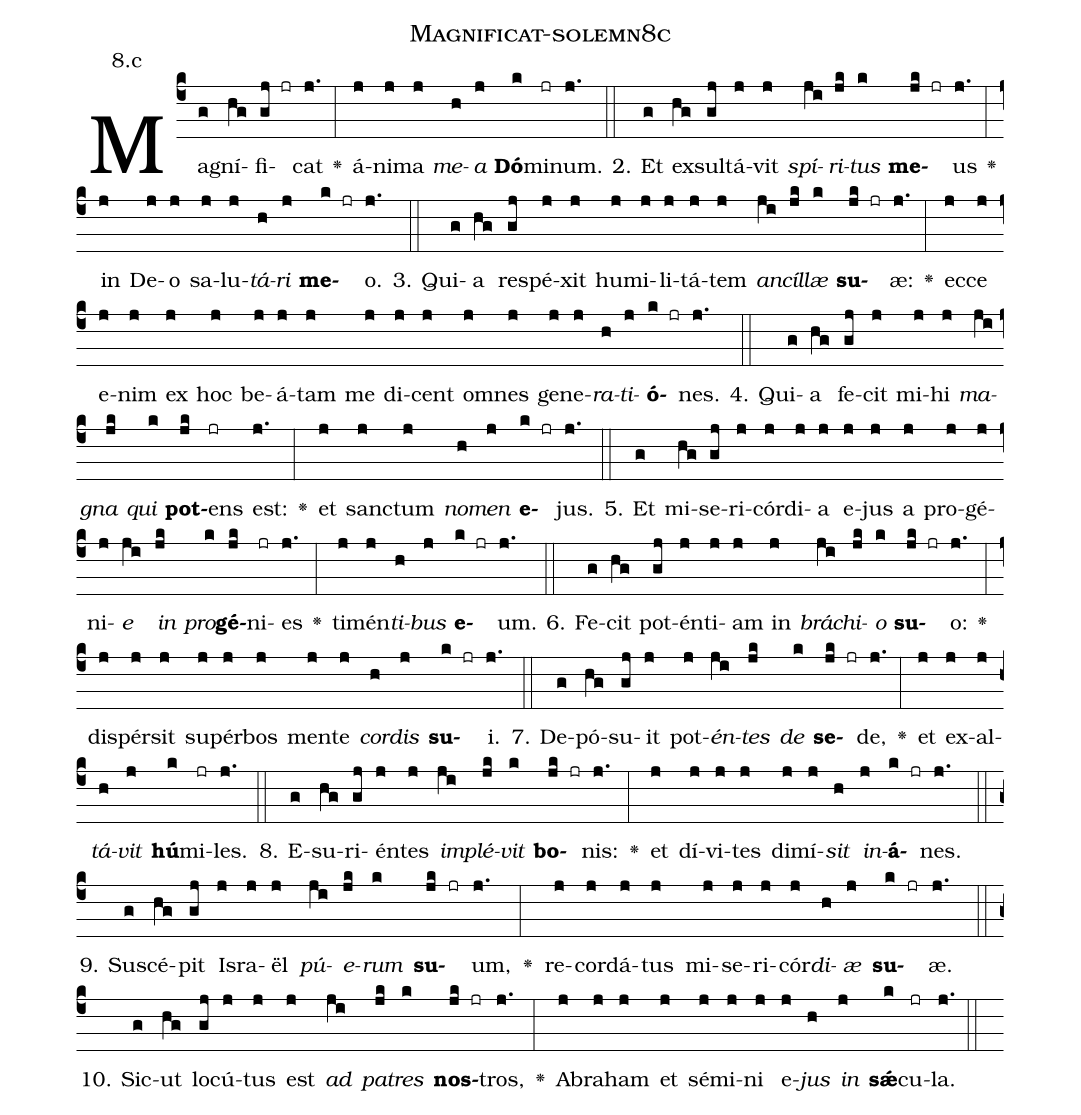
name: Magnificat-solemn8c;
annotation: 8.c;
%%
(c4)Ma(g)gní(hg)fi(gj jr)cat(j.) <v>\greheightstar</v>(:) á(j)ni(j)ma(j) <i>me</i>(h)<i>a</i>(j) <b>Dó</b>(k)mi(jr)num.(j.) (::)
2. Et(g) ex(hg)sul(gj)tá(j)vit(j) <i>spí</i>(ji)<i>ri</i>(jk)<i>tus</i>(k) <b>me</b>(jk jr)us(j.) <v>\greheightstar</v>(:) in(j) De(j)o(j) sa(j)lu(j)<i>tá</i>(h)<i>ri</i>(j) <b>me</b>(k jr)o.(j.) (::)
3. Qui(g)a(hg) re(gj)spé(j)xit(j) hu(j)mi(j)li(j)tá(j)tem(j) <i>an</i>(ji)<i>cíl</i>(jk)<i>læ</i>(k) <b>su</b>(jk jr)æ:(j.) <v>\greheightstar</v>(:) ec(j)ce(j) e(j)nim(j) ex(j) hoc(j) be(j)á(j)tam(j) me(j) di(j)cent(j) om(j)nes(j) ge(j)ne(j)<i>ra</i>(h)<i>ti</i>(j)<b>ó</b>(k jr)nes.(j.) (::)
4. Qui(g)a(hg) fe(gj)cit(j) mi(j)hi(j) <i>ma</i>(ji)<i>gna</i>(jk) <i>qui</i>(k) <b>pot</b>(jk)ens(jr) est:(j.) <v>\greheightstar</v>(:) et(j) sanc(j)tum(j) <i>no</i>(h)<i>men</i>(j) <b>e</b>(k jr)jus.(j.) (::)
5. Et(g) mi(hg)se(gj)ri(j)cór(j)di(j)a(j) e(j)jus(j) a(j) pro(j)gé(j)ni(j)<i>e</i>(ji) <i>in</i>(jk) <i>pro</i>(k)<b>gé</b>(jk)ni(jr)es(j.) <v>\greheightstar</v>(:) ti(j)mén(j)<i>ti</i>(h)<i>bus</i>(j) <b>e</b>(k jr)um.(j.) (::)
6. Fe(g)cit(hg) pot(gj)én(j)ti(j)am(j) in(j) <i>brá</i>(ji)<i>chi</i>(jk)<i>o</i>(k) <b>su</b>(jk jr)o:(j.) <v>\greheightstar</v>(:) di(j)spér(j)sit(j) su(j)pér(j)bos(j) men(j)te(j) <i>cor</i>(h)<i>dis</i>(j) <b>su</b>(k jr)i.(j.) (::)
7. De(g)pó(hg)su(gj)it(j) pot(j)<i>én</i>(ji)<i>tes</i>(jk) <i>de</i>(k) <b>se</b>(jk jr)de,(j.) <v>\greheightstar</v>(:) et(j) ex(j)al(j)<i>tá</i>(h)<i>vit</i>(j) <b>hú</b>(k)mi(jr)les.(j.) (::)
8. E(g)su(hg)ri(gj)én(j)tes(j) <i>im</i>(ji)<i>plé</i>(jk)<i>vit</i>(k) <b>bo</b>(jk jr)nis:(j.) <v>\greheightstar</v>(:) et(j) dí(j)vi(j)tes(j) di(j)mí(j)<i>sit</i>(h) <i>in</i>(j)<b>á</b>(k jr)nes.(j.) (::)
9. Su(g)scé(hg)pit(gj) Is(j)ra(j)ël(j) <i>pú</i>(ji)<i>e</i>(jk)<i>rum</i>(k) <b>su</b>(jk jr)um,(j.) <v>\greheightstar</v>(:) re(j)cor(j)dá(j)tus(j) mi(j)se(j)ri(j)cór(j)<i>di</i>(h)<i>æ</i>(j) <b>su</b>(k jr)æ.(j.) (::)
10. Sic(g)ut(hg) lo(gj)cú(j)tus(j) est(j) <i>ad</i>(ji) <i>pa</i>(jk)<i>tres</i>(k) <b>nos</b>(jk jr)tros,(j.) <v>\greheightstar</v>(:) A(j)bra(j)ham(j) et(j) sé(j)mi(j)ni(j) e(j)<i>jus</i>(h) <i>in</i>(j) <b>sǽ</b>(k)cu(jr)la.(j.) (::)
